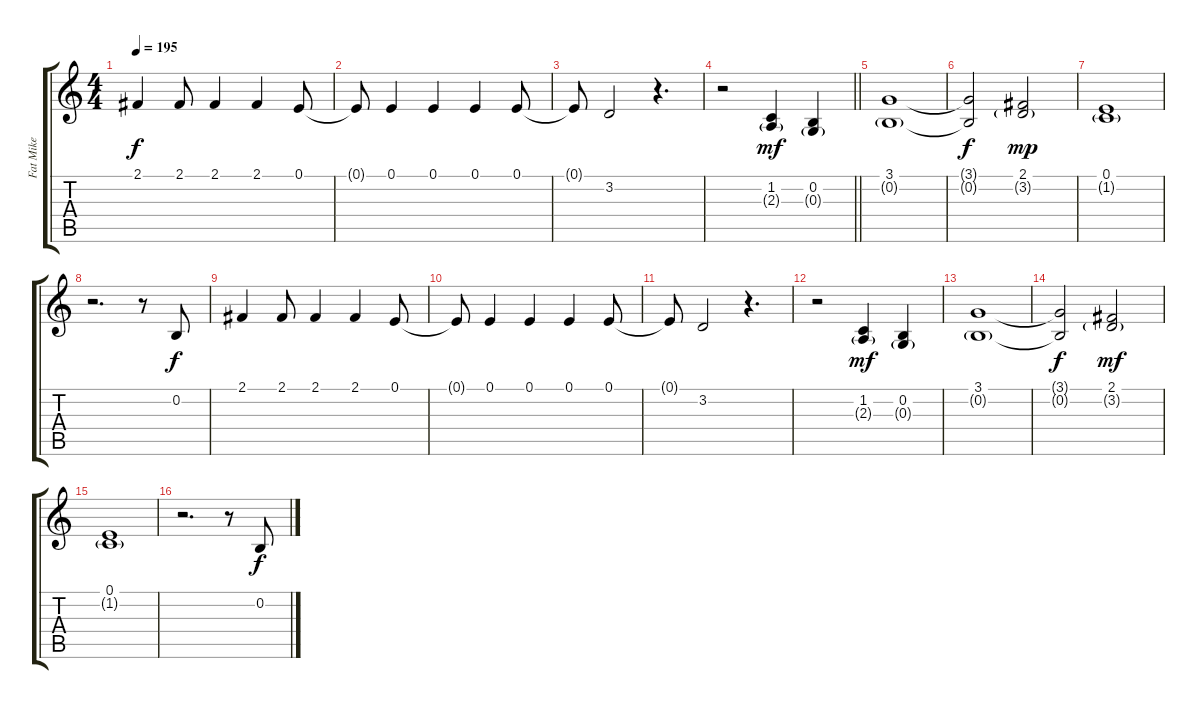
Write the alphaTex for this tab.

\track ("Fat Mike" "Fat Mike") {instrument bassoon}
\staff {score tabs}
\tuning (E4 B3 G3 D3 A2 E2) {hide}
\ts (4 4)
\tempo 195
\clef g2
\ks c
2.1.4{dy f} 2.1.8 2.1.4 2.1.4 0.1.8 |
0.1{t}.8 0.1.4 0.1.4 0.1.4 0.1.8 |
0.1{t}.8 3.2.2 r.4{d} |
\barLineRight lightlight
r.2 (1.2 2.3{g}).4{dy mf} (0.2 0.3{g}).4 |
\section ("" "")
(3.1 0.2{g}).1 |
(3.1{t} 0.2{t}).2{dy f} (2.1 3.2{g}).2{dy mp} |
(0.1 1.2{g}).1 |
r.2{d} r.8 0.2.8{dy f} |
2.1.4 2.1.8 2.1.4 2.1.4 0.1.8 |
0.1{t}.8 0.1.4 0.1.4 0.1.4 0.1.8 |
0.1{t}.8 3.2.2 r.4{d} |
r.2 (1.2 2.3{g}).4{dy mf} (0.2 0.3{g}).4 |
(3.1 0.2{g}).1 |
(3.1{t} 0.2{t}).2{dy f} (2.1 3.2{g}).2{dy mf} |
(0.1 1.2{g}).1 |
r.2{d} r.8 0.2.8{dy f}
